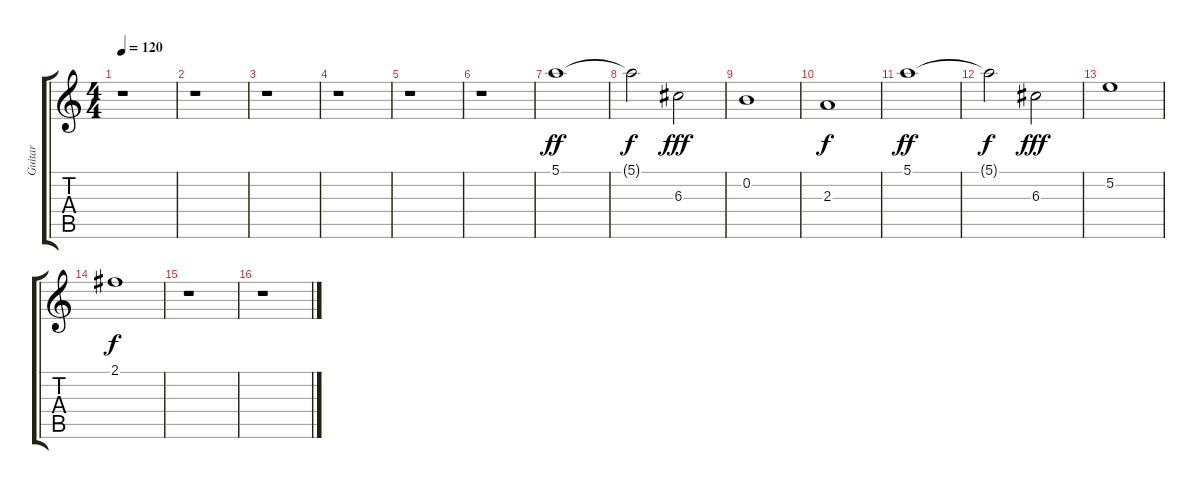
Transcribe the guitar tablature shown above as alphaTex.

\track ("Guitar" "Guitar") {instrument overdrivenguitar}
\staff {score tabs}
\tuning (E4 B3 G3 D3 A2 E2) {hide}
\ts (4 4)
\tempo 120
\clef g2
\ks c
r.1{dy ff} |
r.1 |
r.1 |
r.1 |
r.1 |
r.1 |
5.1.1 |
5.1{t}.2{dy f} 6.3.2{dy fff} |
0.2.1 |
2.3.1{dy f} |
5.1.1{dy ff} |
5.1{t}.2{dy f} 6.3.2{dy fff} |
5.2.1 |
2.1.1{dy f} |
r.1 |
r.1
